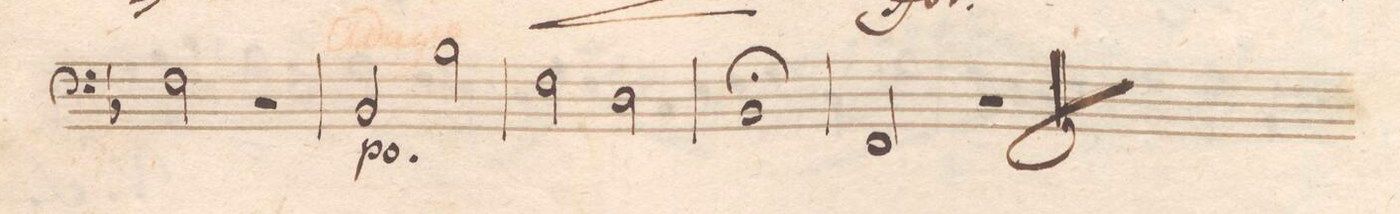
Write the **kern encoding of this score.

**kern	**dynam
*I"Basʃo e Violoncello	*
*clefF4	*
*k[b-]	*
*met(c|)	*
*M2/2	*
2F\	.
2r	.
=190	=190
2BB-/	p
2B-\	.
=191	=191
2F\	.
2D\	.
=192	=192
1BB-;	.
=193	=193
2FF/	.
2r	.
==	==
*-	*-
